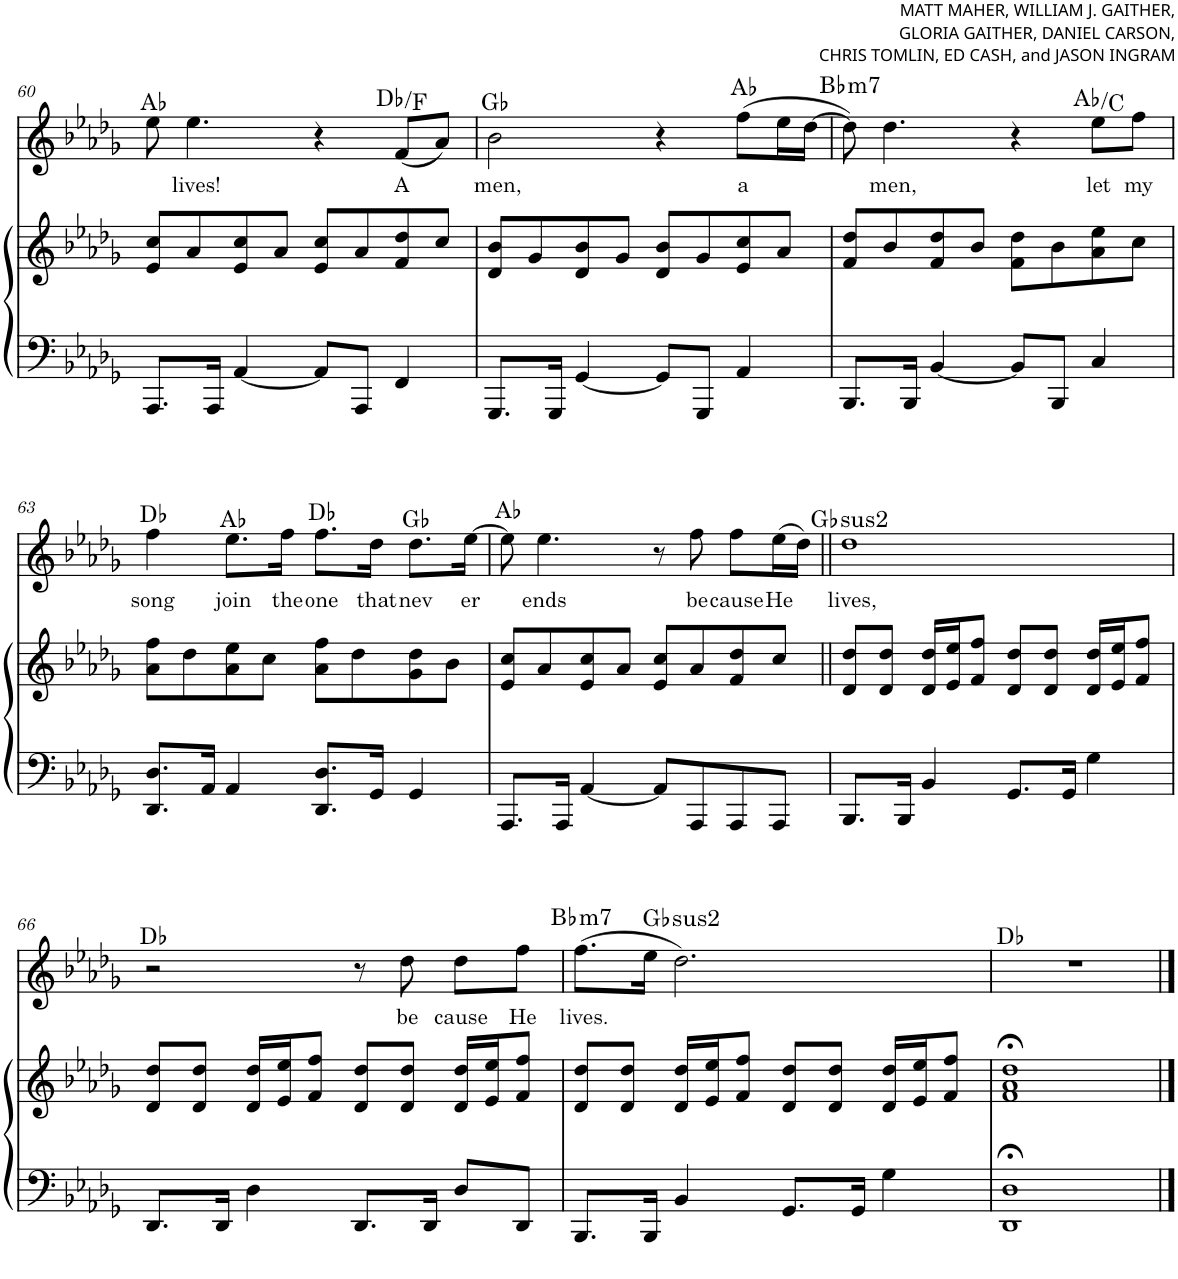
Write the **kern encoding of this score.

**kern	**kern	**kern	**text	**harte
*part2	*part2	*part1	*part1	*part1
*staff3	*staff2	*staff1	*staff1	*
!!LO:PB:g=z
*clefF4	*clefG2	*clefG2	*	*
*k[b-e-a-d-g-]	*k[b-e-a-d-g-]	*k[b-e-a-d-g-]	*	*
*M4/4	*M4/4	*M4/4	*	*
=60	=60	=60	=60	=60
8.AAA-/L	8e-/ 8cc/L	8ee-\	.	Ab:maj
!	!	!	!LO:LY:b	!
.	8a-/	4.ee-\	lives!	.
16AAA-/Jk	.	.	.	.
[4AA-/	8e-/ 8cc/	.	.	.
.	8a-/J	.	.	.
8AA-/L]	8e-/ 8cc/L	4r	.	.
8AAA-/J	8a-/	.	.	.
!	!	!	!LO:LY:b	!
4FF/	8f/ 8dd-/	(8f/L	A	Db:maj/3
.	8cc/J	8a-/J)	.	.
=61	=61	=61	=61	=61
!	!	!	!LO:LY:b	!
8.GGG-/L	8d-/ 8b-/L	2b-\	men,	Gb:maj
.	8g-/	.	.	.
16GGG-/Jk	.	.	.	.
[4GG-/	8d-/ 8b-/	.	.	.
.	8g-/J	.	.	.
8GG-/L]	8d-/ 8b-/L	4r	.	.
8GGG-/J	8g-/	.	.	.
!	!	!	!LO:LY:b	!
4AA-/	8e-/ 8cc/	(8ff\L	a	Ab:maj
.	8a-/J	16ee-\L	.	.
.	.	[16dd-\JJ	.	.
=62	=62	=62	=62	=62
!	!	!	!	!LO:H:kt=m7
8.BBB-/L	8f/ 8dd-/L	8dd-\])	.	Bb:min7
!	!	!	!LO:LY:b	!
.	8b-/	4.dd-\	men,	.
16BBB-/Jk	.	.	.	.
[4BB-/	8f/ 8dd-/	.	.	.
.	8b-/J	.	.	.
8BB-/L]	8f\ 8dd-\L	4r	.	.
8BBB-/J	8b-\	.	.	.
!	!	!	!LO:LY:b	!
4C/	8a-\ 8ee-\	8ee-\L	let	Ab:maj/3
!	!	!	!LO:LY:b	!
.	8cc\J	8ff\J	my	.
!!LO:LB:g=z
=63	=63	=63	=63	=63
!	!	!	!LO:LY:b	!
8.DD-/ 8.D-/L	8a-\ 8ff\L	4ff\	song	Db:maj
.	8dd-\	.	.	.
16AA-/Jk	.	.	.	.
!	!	!	!LO:LY:b	!
4AA-/	8a-\ 8ee-\	8.ee-\L	join	Ab:maj
.	8cc\J	.	.	.
!	!	!	!LO:LY:b	!
.	.	16ff\Jk	the	.
!	!	!	!LO:LY:b	!
8.DD-/ 8.D-/L	8a-\ 8ff\L	8.ff\L	one	Db:maj
.	8dd-\	.	.	.
!	!	!	!LO:LY:b	!
16GG-/Jk	.	16dd-\Jk	that	.
!	!	!	!LO:LY:b	!
4GG-/	8g-\ 8dd-\	8.dd-\L	nev	Gb:maj
.	8b-\J	.	.	.
!	!	!	!LO:LY:b	!
.	.	[16ee-\Jk	er	.
=64	=64	=64	=64	=64
8.AAA-/L	8e-/ 8cc/L	8ee-\]	.	Ab:maj
!	!	!	!LO:LY:b	!
.	8a-/	4.ee-\	ends	.
16AAA-/Jk	.	.	.	.
[4AA-/	8e-/ 8cc/	.	.	.
.	8a-/J	.	.	.
8AA-/L]	8e-/ 8cc/L	8r	.	.
!	!	!	!LO:LY:b	!
8AAA-/	8a-/	8ff\	be	.
!	!	!	!LO:LY:b	!
8AAA-/	8f/ 8dd-/	8ff\L	cause	.
!	!	!	!LO:LY:b	!
8AAA-/J	8cc/J	(16ee-\L	He	.
.	.	16dd-\JJ)	.	.
=65||	=65||	=65||	=65||	=65||
!	!	!	!LO:LY:b	!LO:H:kt=2
8.BBB-/L	8d-/ 8dd-/L	1dd-	lives,	Gb:(1,2,5)
.	8d-/ 8dd-/J	.	.	.
16BBB-/Jk	.	.	.	.
4BB-/	16d-/ 16dd-/LL	.	.	.
.	16e-/ 16ee-/J	.	.	.
.	8f/ 8ff/J	.	.	.
8.GG-/L	8d-/ 8dd-/L	.	.	.
.	8d-/ 8dd-/J	.	.	.
16GG-/Jk	.	.	.	.
4G-\	16d-/ 16dd-/LL	.	.	.
.	16e-/ 16ee-/J	.	.	.
.	8f/ 8ff/J	.	.	.
!!LO:LB:g=z
=66	=66	=66	=66	=66
8.DD-/L	8d-/ 8dd-/L	2r	.	Db:maj
.	8d-/ 8dd-/J	.	.	.
16DD-/Jk	.	.	.	.
4D-\	16d-/ 16dd-/LL	.	.	.
.	16e-/ 16ee-/J	.	.	.
.	8f/ 8ff/J	.	.	.
8.DD-/L	8d-/ 8dd-/L	8r	.	.
!	!	!	!LO:LY:b	!
.	8d-/ 8dd-/J	8dd-\	be	.
16DD-/Jk	.	.	.	.
!	!	!	!LO:LY:b	!
8D-/L	16d-/ 16dd-/LL	8dd-\L	cause	.
.	16e-/ 16ee-/J	.	.	.
!	!	!	!LO:LY:b	!
8DD-/J	8f/ 8ff/J	8ff\J	He	.
=67	=67	=67	=67	=67
!	!	!	!LO:LY:b	!LO:H:kt=m7
8.BBB-/L	8d-/ 8dd-/L	(8.ff\L	lives.	Bb:min7
.	8d-/ 8dd-/J	.	.	.
16BBB-/Jk	.	16ee-\Jk	.	.
!	!	!	!	!LO:H:kt=2
4BB-/	16d-/ 16dd-/LL	2.dd-\)	.	Gb:(1,2,5)
.	16e-/ 16ee-/J	.	.	.
.	8f/ 8ff/J	.	.	.
8.GG-/L	8d-/ 8dd-/L	.	.	.
.	8d-/ 8dd-/J	.	.	.
16GG-/Jk	.	.	.	.
4G-\	16d-/ 16dd-/LL	.	.	.
.	16e-/ 16ee-/J	.	.	.
.	8f/ 8ff/J	.	.	.
=68	=68	=68	=68	=68
1DD-;< 1D-;<	1f;< 1a-;< 1dd-;<	1r	.	Db:maj
==	==	==	==	==
*-	*-	*-	*-	*-
